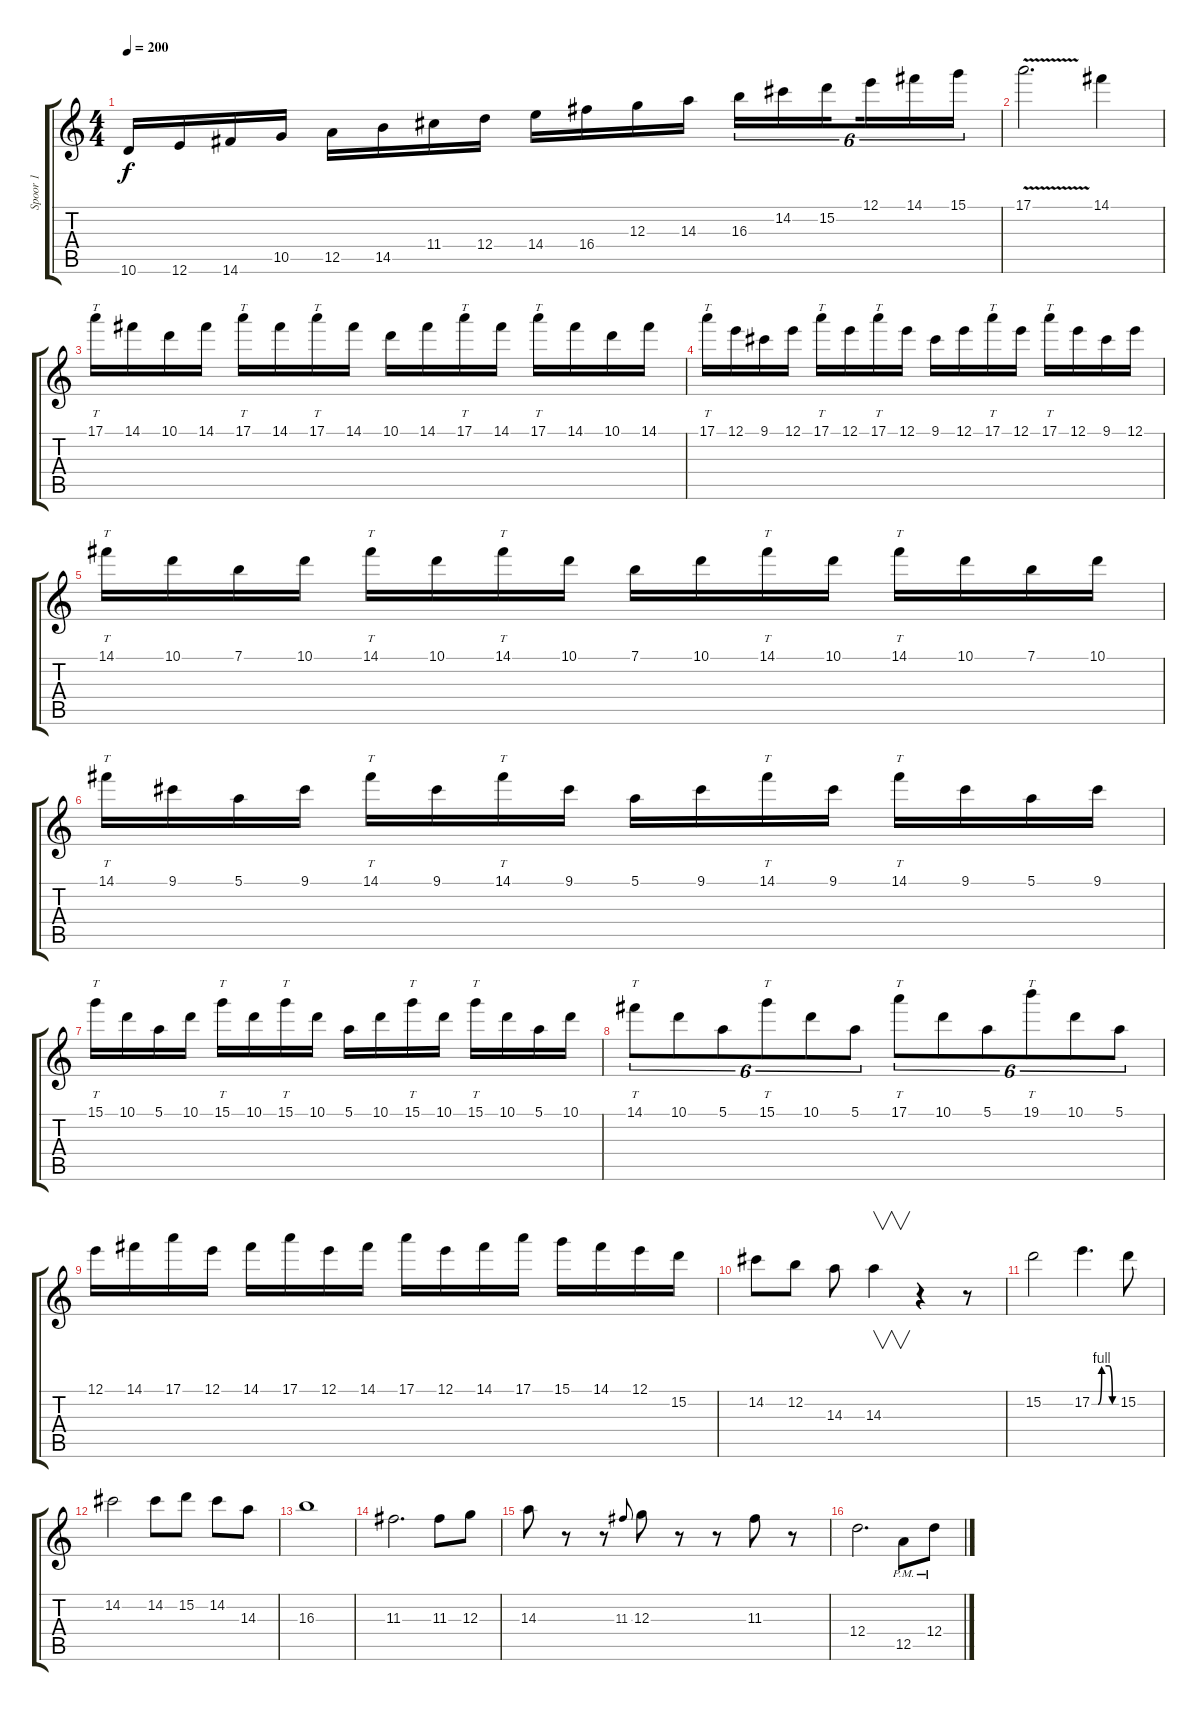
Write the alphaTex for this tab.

\track ("Spoor 1" "Spoor 1") {instrument distortionguitar}
\staff {score tabs}
\tuning (E4 B3 G3 D3 A2 E2) {hide}
\ts (4 4)
\tempo 200
\clef g2
\ks c
10.6.16{dy f} 12.6.16 14.6.16 10.5.16 12.5.16 14.5.16 11.4.16 12.4.16 14.4.16 16.4.16 12.3.16 14.3.16 16.3.16{tu (6 4)} 14.2.16{tu (6 4)} 15.2.16{tu (6 4) beam splitsecondary} 12.1.16{tu (6 4)} 14.1.16{tu (6 4)} 15.1.16{tu (6 4)} |
17.1{v}.2{d} 14.1.4 |
17.1.16{tt} 14.1.16 10.1.16 14.1.16 17.1.16{tt} 14.1.16 17.1.16{tt} 14.1.16 10.1.16 14.1.16 17.1.16{tt} 14.1.16 17.1.16{tt} 14.1.16 10.1.16 14.1.16 |
17.1.16{tt} 12.1.16 9.1.16 12.1.16 17.1.16{tt} 12.1.16 17.1.16{tt} 12.1.16 9.1.16 12.1.16 17.1.16{tt} 12.1.16 17.1.16{tt} 12.1.16 9.1.16 12.1.16 |
14.1.16{tt} 10.1.16 7.1.16 10.1.16 14.1.16{tt} 10.1.16 14.1.16{tt} 10.1.16 7.1.16 10.1.16 14.1.16{tt} 10.1.16 14.1.16{tt} 10.1.16 7.1.16 10.1.16 |
14.1.16{tt} 9.1.16 5.1.16 9.1.16 14.1.16{tt} 9.1.16 14.1.16{tt} 9.1.16 5.1.16 9.1.16 14.1.16{tt} 9.1.16 14.1.16{tt} 9.1.16 5.1.16 9.1.16 |
15.1.16{tt} 10.1.16 5.1.16 10.1.16 15.1.16{tt} 10.1.16 15.1.16{tt} 10.1.16 5.1.16 10.1.16 15.1.16{tt} 10.1.16 15.1.16{tt} 10.1.16 5.1.16 10.1.16 |
14.1.8{tt tu (6 4)} 10.1.8{tu (6 4)} 5.1.8{tu (6 4)} 15.1.8{tt tu (6 4)} 10.1.8{tu (6 4)} 5.1.8{tu (6 4)} 17.1.8{tt tu (6 4)} 10.1.8{tu (6 4)} 5.1.8{tu (6 4)} 19.1.8{tt tu (6 4)} 10.1.8{tu (6 4)} 5.1.8{tu (6 4)} |
12.1.16 14.1.16 17.1.16 12.1.16 14.1.16 17.1.16 12.1.16 14.1.16 17.1.16 12.1.16 14.1.16 17.1.16 15.1.16 14.1.16 12.1.16 15.2.16 |
14.2.8 12.2.8 14.3.8 14.3.4{v} r.4 r.8 |
15.2.2 17.2{be (custom 0 0 10 0 15 0 24 4 42 4 50 0 60 0)}.4{d} 15.2.8 |
14.2.2 14.2.8 15.2.8 14.2.8 14.3.8 |
16.3.1 |
11.3.2{d} 11.3.8 12.3.8 |
14.3.8 r.8 r.8 11.3.8{gr onbeat} 12.3.8 r.8 r.8 11.3.8 r.8 |
12.4.2{d} 12.5{pm}.8 12.4{pm}.8
